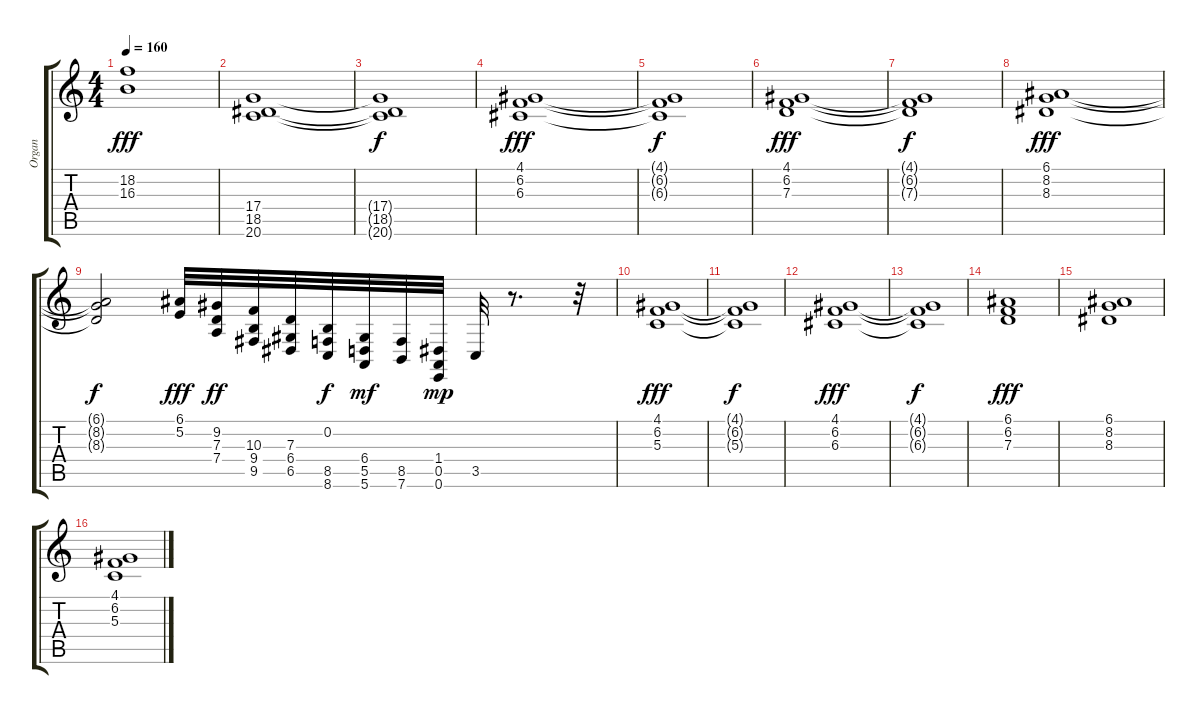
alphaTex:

\track ("Organ" "Organ") {instrument rockorgan}
\staff {score tabs}
\tuning (E4 B3 G3 D3 A2 E2) {hide}
\ts (4 4)
\tempo 160
\clef g2
\ks c
(18.2 16.3).1{dy fff} |
(17.4 18.5 20.6).1{volume 12} |
(17.4{t} 18.5{t} 20.6{t}).1{dy f} |
(4.1 6.2 6.3).1{dy fff} |
(4.1{t} 6.2{t} 6.3{t}).1{dy f} |
(4.1 6.2 7.3).1{dy fff} |
(4.1{t} 6.2{t} 7.3{t}).1{dy f} |
(6.1 8.2 8.3).1{dy fff} |
(6.1{t} 8.2{t} 8.3{t}).2{dy f} (6.1 5.2).32{dy fff} (9.2 7.3 7.4).32{dy ff} (10.3 9.4 9.5).32 (7.3 6.4 6.5).32 (0.2 8.5 8.6).32{dy f} (6.4 5.5 5.6).32{dy mf} (8.5 7.6).32 (1.4 0.5 0.6).32{dy mp} 3.5.32 r.8{d} r.32 |
(4.1 6.2 5.3).1{dy fff} |
(4.1{t} 6.2{t} 5.3{t}).1{dy f} |
(4.1 6.2 6.3).1{dy fff} |
(4.1{t} 6.2{t} 6.3{t}).1{dy f} |
(6.1 6.2 7.3).1{dy fff} |
(6.1 8.2 8.3).1 |
(4.1 6.2 5.3).1
